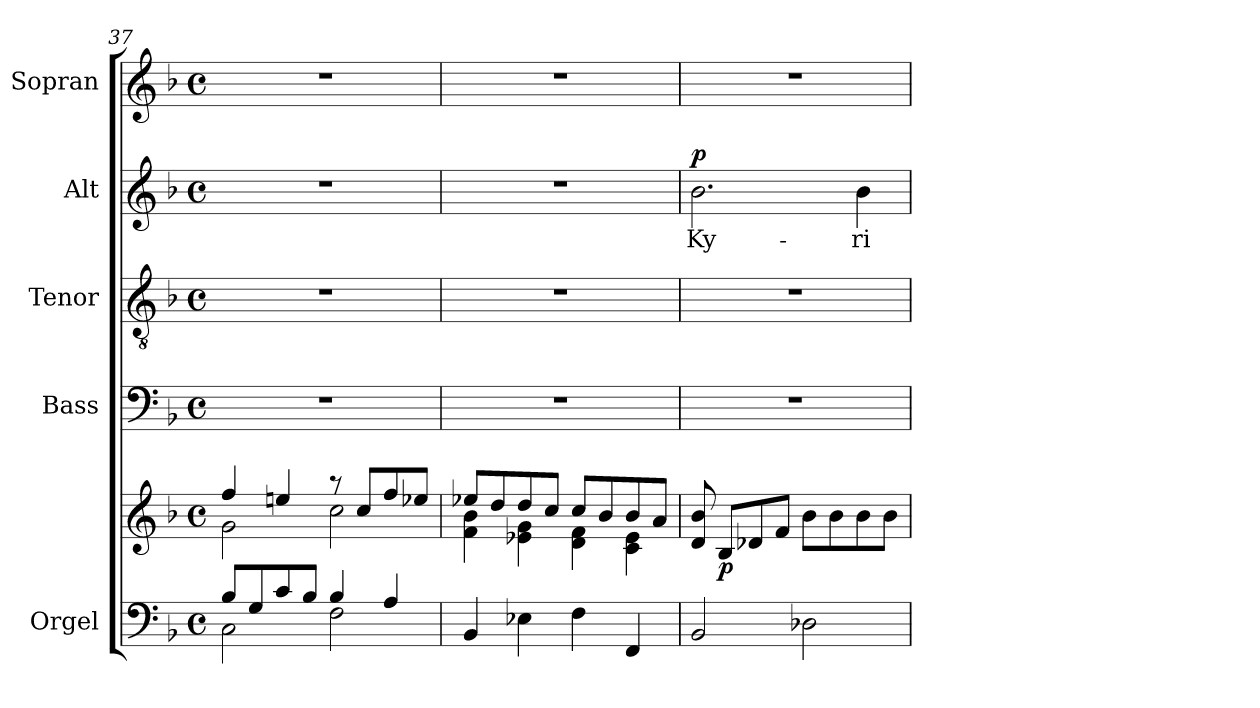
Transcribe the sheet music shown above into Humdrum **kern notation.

**kern	**kern	**dynam	**kern	**kern	**kern	**text	**dynam	**kern
*part5	*part5	*part5	*part4	*part3	*part2	*part2	*part2	*part1
*staff6	*staff5	*staff5/6	*staff4	*staff3	*staff2	*staff2	*staff2	*staff1
*I"Orgel	*	*	*I"Bass	*I"Tenor	*I"Alt	*	*	*I"Sopran
*I'Org.	*	*	*I'B	*I'T	*I'A	*	*	*I'S
*clefF4	*clefG2	*	*clefF4	*clefGv2	*clefG2	*	*	*clefG2
*k[b-]	*k[b-]	*	*k[b-]	*k[b-]	*k[b-]	*	*	*k[b-]
*F:	*F:	*	*F:	*F:	*F:	*	*	*F:
*M4/4	*M4/4	*	*M4/4	*M4/4	*M4/4	*	*	*M4/4
*met(c)	*met(c)	*	*met(c)	*met(c)	*met(c)	*	*	*met(c)
=37	=37	=37	=37	=37	=37	=37	=37	=37
*^	*^	*	*	*	*	*	*	*
8B-/L	2C\	4ff/	2g\	.	1r	1r	1r	.	.	1r
8G/	.	.	.	.	.	.	.	.	.	.
8c/	.	4een/	.	.	.	.	.	.	.	.
8B-/J	.	.	.	.	.	.	.	.	.	.
4B-/	2F\	8raa	2cc\	.	.	.	.	.	.	.
.	.	8cc/L	.	.	.	.	.	.	.	.
4A/	.	8ff/	.	.	.	.	.	.	.	.
.	.	8ee-X/J	.	.	.	.	.	.	.	.
*v	*v	*	*	*	*	*	*	*	*	*
=38	=38	=38	=38	=38	=38	=38	=38	=38	=38
4BB-/	8ee-X/L	4f\ 4b-\	.	1r	1r	1r	.	.	1r
.	8dd/	.	.	.	.	.	.	.	.
4E-X\	8dd/	4e-X\ 4g\	.	.	.	.	.	.	.
.	8cc/J	.	.	.	.	.	.	.	.
4F\	8cc/L	4d\ 4f\	.	.	.	.	.	.	.
.	8b-/	.	.	.	.	.	.	.	.
4FF/	8b-/	4c\ 4e-\	.	.	.	.	.	.	.
.	8a/J	.	.	.	.	.	.	.	.
*	*v	*v	*	*	*	*	*	*	*
=39	=39	=39	=39	=39	=39	=39	=39	=39
!	!	!	!	!	!	!LO:LY:b	!LO:DY:a	!
2BB-/	8d/ 8b-/	.	1r	1r	2.b-\	Ky-	p	1r
!	!	!LO:DY:b	!	!	!	!	!	!
.	8B-/L	p	.	.	.	.	.	.
.	8d-X/	.	.	.	.	.	.	.
.	8f/J	.	.	.	.	.	.	.
2D-X\	8b-\L	.	.	.	.	.	.	.
.	8b-\	.	.	.	.	.	.	.
!	!	!	!	!	!	!LO:LY:b	!	!
.	8b-\	.	.	.	4b-\	-ri-	.	.
.	8b-\J	.	.	.	.	.	.	.
=	=	=	=	=	=	=	=	=
*-	*-	*-	*-	*-	*-	*-	*-	*-
